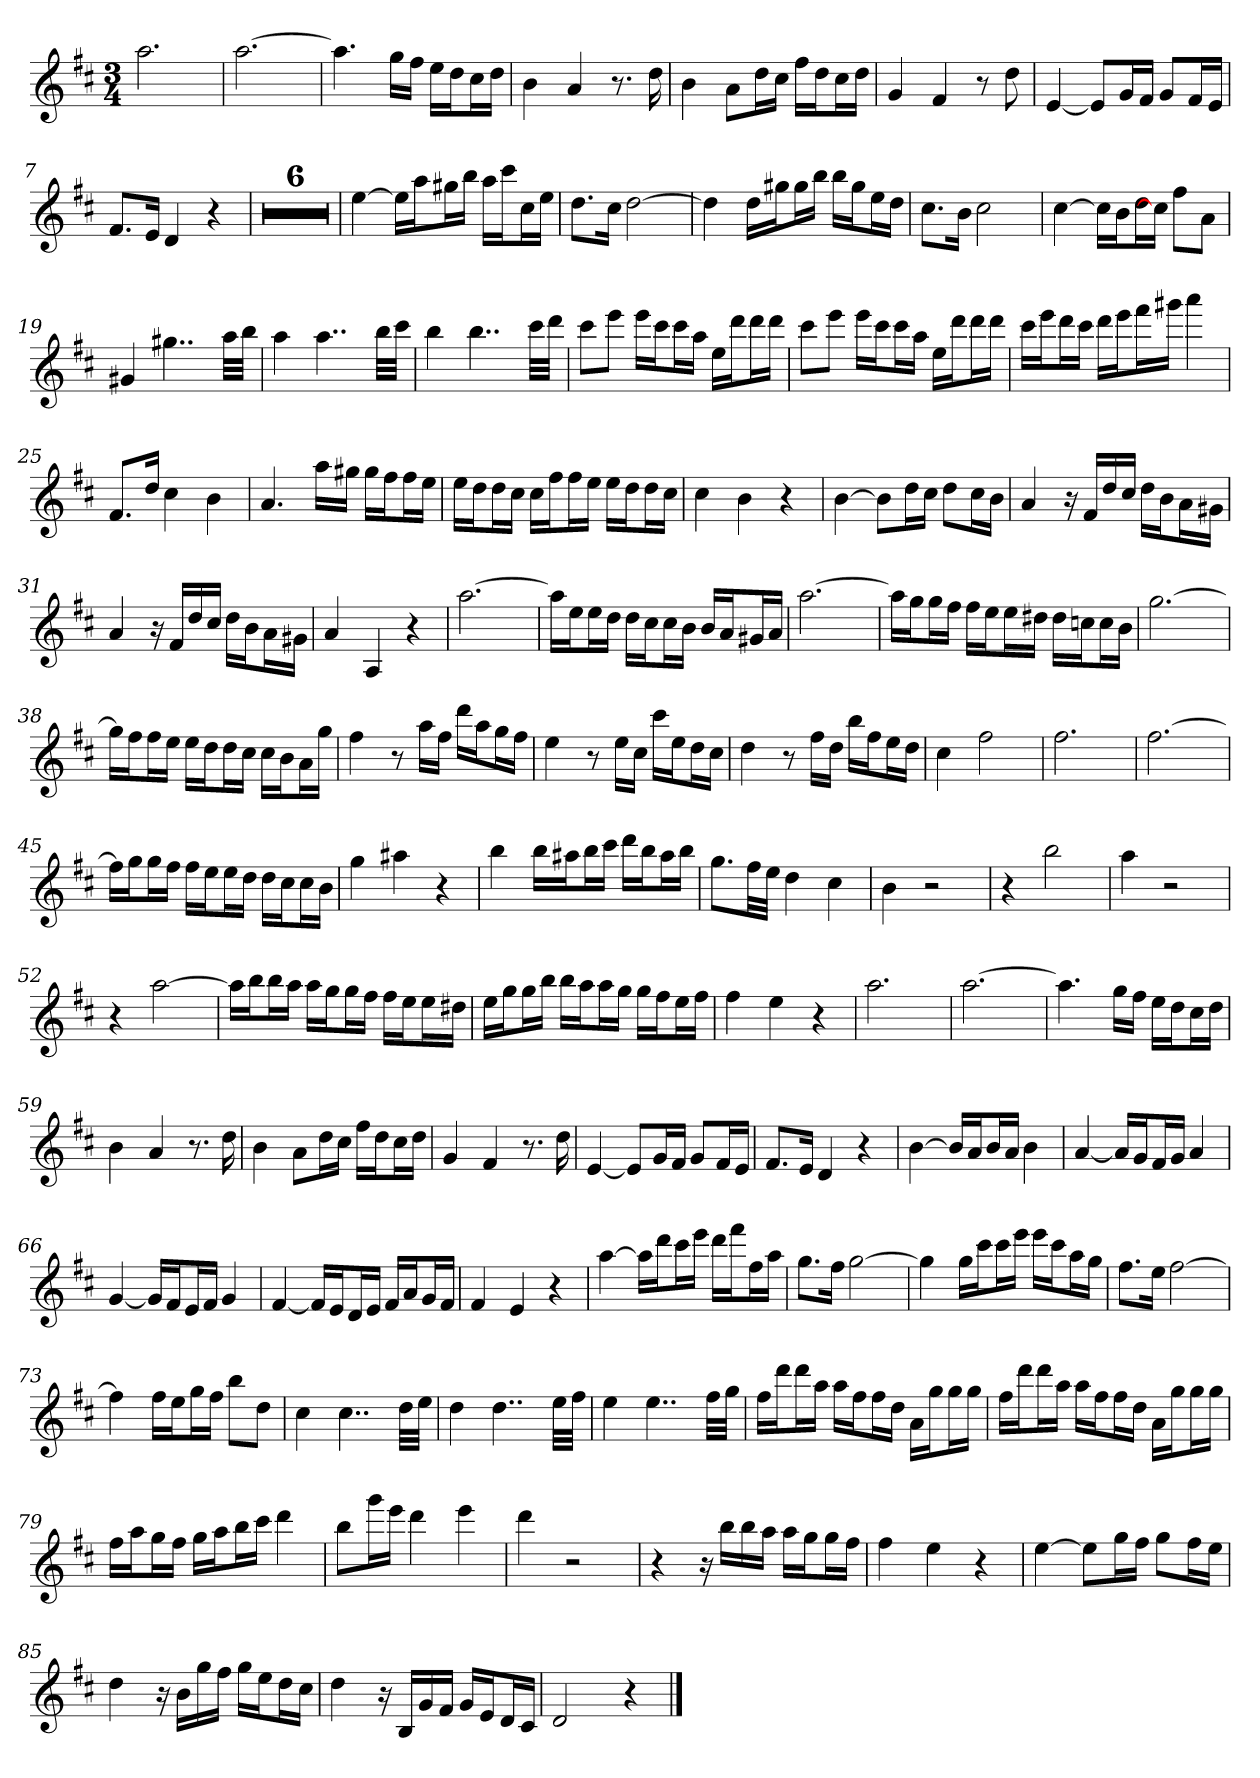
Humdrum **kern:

**kern
*part1
*staff1
*k[f#c#]
*D:
*M3/4
=
2.aa
=1
[2.aa
=2
4.aa]
16ggLL
16ff#JJ
16eeLL
16ddJ
16cc#L
16ddJJ
=3
4b
4a
8.r
16dd
=4
4b
8aL
16ddL
16cc#JJ
16ff#LL
16ddJ
16cc#L
16ddJJ
=5
4g
4f#
8r
8dd
=6
[4e
8eL]
16gL
16f#JJ
8gL
16f#L
16eJJ
=7
8.f#L
16eJk
4d
4r
=8
2.r
=9
2.r
=10
2.r
=11
2.r
=12
2.r
=13
2.r
=14
[4ee
16eeLL]
16aaJ
16gg#XL
16bbJJ
16aaLL
16ccc#J
16cc#L
16eeJJ
=15
8.ddL
16cc#Jk
[2dd
=16
4dd]
16ddLL
16gg#XJ
16gg#L
16bbJJ
16bbLL
16gg#J
16eeL
16ddJJ
=17
8.cc#L
16bJk
2cc#
=18
[4cc#
16cc#LL]
16bJ
16ddL
16cc#JJ]
8ff#L
8aJ
=19
4g#X
4..gg#X
32aaLLL
32bbJJJ
=20
4aa
4..aa
32bbLLL
32ccc#JJJ
=21
4bb
4..bb
32ccc#LLL
32dddJJJ
=22
8ccc#L
8eeeJ
16eeeLL
16ccc#J
16ccc#L
16aaJJ
16eeLL
16dddJ
16dddL
16dddJJ
=23
8ccc#L
8eeeJ
16eeeLL
16ccc#J
16ccc#L
16aaJJ
16eeLL
16dddJ
16dddL
16dddJJ
=24
16ccc#LL
16eeeJ
16dddL
16ccc#JJ
16dddLL
16eeeJ
16fff#L
16ggg#XJJ
4aaa
=25
8.f#L
16ddJk
4cc#
4b
=26
4.a
16aaLL
16gg#XJJ
16gg#LL
16ff#J
16ff#L
16eeJJ
=27
16eeLL
16ddJ
16ddL
16cc#JJ
16cc#LL
16ff#J
16ff#L
16eeJJ
16eeLL
16ddJ
16ddL
16cc#JJ
=28
4cc#
4b
4r
=29
[4b
8bL]
16ddL
16cc#JJ
8ddL
16cc#L
16bJJ
=30
4a
16r
16f#LL
16dd
16cc#JJ
16ddLL
16bJ
16aL
16g#XJJ
=31
4a
16r
16f#LL
16dd
16cc#JJ
16ddLL
16bJ
16aL
16g#XJJ
=32
4a
4A
4r
=33
[2.aa
=34
16aaLL]
16eeJ
16eeL
16ddJJ
16ddLL
16cc#J
16cc#L
16bJJ
16bLL
16aJ
16g#XL
16aJJ
=35
[2.aa
=36
16aaLL]
16ggJ
16ggL
16ff#JJ
16ff#LL
16eeJ
16eeL
16dd#XJJ
16dd#LL
16ccnJ
16ccL
16bJJ
=37
[2.gg
=38
16ggLL]
16ff#J
16ff#L
16eeJJ
16eeLL
16ddJ
16ddL
16cc#JJ
16cc#LL
16bJ
16aL
16ggJJ
=39
4ff#
8r
16aaLL
16ff#JJ
16dddLL
16aaJ
16ggL
16ff#JJ
=40
4ee
8r
16eeLL
16cc#JJ
16ccc#LL
16eeJ
16ddL
16cc#JJ
=41
4dd
8r
16ff#LL
16ddJJ
16bbLL
16ff#J
16eeL
16ddJJ
=42
4cc#
2ff#
=43
2.ff#
=44
[2.ff#
=45
16ff#LL]
16ggJ
16ggL
16ff#JJ
16ff#LL
16eeJ
16eeL
16ddJJ
16ddLL
16cc#J
16cc#L
16bJJ
=46
4gg
4aa#X
4r
=47
4bb
16bbLL
16aa#XJ
16bbL
16ccc#JJ
16dddLL
16bbJ
16aa#L
16bbJJ
=48
8.ggL
32ff#LL
32eeJJJ
4dd
4cc#
=49
4b
2r
=50
4r
2bb
=51
4aa
2r
=52
4r
[2aa
=53
16aaLL]
16bbJ
16bbL
16aaJJ
16aaLL
16ggJ
16ggL
16ff#JJ
16ff#LL
16eeJ
16eeL
16dd#XJJ
=54
16eeLL
16ggJ
16ggL
16bbJJ
16bbLL
16aaJ
16aaL
16ggJJ
16ggLL
16ff#J
16eeL
16ff#JJ
=55
4ff#
4ee
4r
=56
2.aa
=57
[2.aa
=58
4.aa]
16ggLL
16ff#JJ
16eeLL
16ddJ
16cc#L
16ddJJ
=59
4b
4a
8.r
16dd
=60
4b
8aL
16ddL
16cc#JJ
16ff#LL
16ddJ
16cc#L
16ddJJ
=61
4g
4f#
8.r
16dd
=62
[4e
8eL]
16gL
16f#JJ
8gL
16f#L
16eJJ
=63
8.f#L
16eJk
4d
4r
=64
[4b
16bLL]
16aJ
16bL
16aJJ
4b
=65
[4a
16aLL]
16gJ
16f#L
16gJJ
4a
=66
[4g
16gLL]
16f#J
16eL
16f#JJ
4g
=67
[4f#
16f#LL]
16eJ
16dL
16eJJ
16f#LL
16aJ
16gL
16f#JJ
=68
4f#
4e
4r
=69
[4aa
16aaLL]
16dddJ
16ccc#L
16eeeJJ
16dddLL
16fff#J
16ff#L
16aaJJ
=70
8.ggL
16ff#Jk
[2gg
=71
4gg]
16ggLL
16ccc#J
16ccc#L
16eeeJJ
16eeeLL
16ccc#J
16aaL
16ggJJ
=72
8.ff#L
16eeJk
[2ff#
=73
4ff#]
16ff#LL
16eeJ
16ggL
16ff#JJ
8bbL
8ddJ
=74
4cc#
4..cc#
32ddLLL
32eeJJJ
=75
4dd
4..dd
32eeLLL
32ff#JJJ
=76
4ee
4..ee
32ff#LLL
32ggJJJ
=77
16ff#LL
16dddJ
16dddL
16aaJJ
16aaLL
16ff#J
16ff#L
16ddJJ
16aLL
16ggJ
16ggL
16ggJJ
=78
16ff#LL
16dddJ
16dddL
16aaJJ
16aaLL
16ff#J
16ff#L
16ddJJ
16aLL
16ggJ
16ggL
16ggJJ
=79
16ff#LL
16aaJ
16ggL
16ff#JJ
16ggLL
16aaJ
16bbL
16ccc#JJ
4ddd
=80
8bbL
16gggL
16eeeJJ
4ddd
4eee
=81
4ddd
2r
=82
4r
16r
16bbLL
16bb
16aaJJ
16aaLL
16ggJ
16ggL
16ff#JJ
=83
4ff#
4ee
4r
=84
[4ee
8eeL]
16ggL
16ff#JJ
8ggL
16ff#L
16eeJJ
=85
4dd
16r
16bLL
16gg
16ff#JJ
16ggLL
16eeJ
16ddL
16cc#JJ
=86
4dd
16r
16BLL
16g
16f#JJ
16gLL
16eJ
16dL
16c#JJ
=87
2d
4r
==
*-
